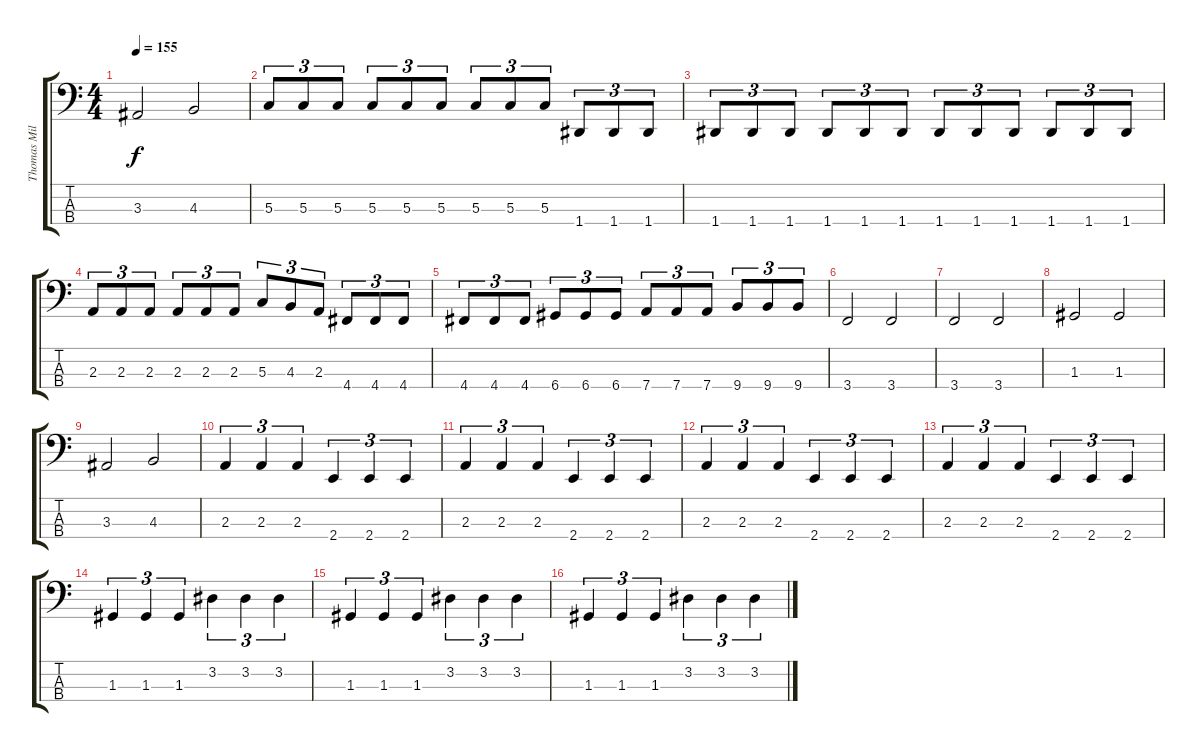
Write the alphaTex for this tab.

\track ("Thomas Miller - BASSE" "Thomas Mil") {instrument electricbasspick}
\staff {score tabs}
\tuning (F2 C2 G1 D1) {hide}
\ts (4 4)
\tempo 155
\clef f4
\ks c
3.3.2{dy f} 4.3.2 |
5.3.8{tu (3 2)} 5.3.8{tu (3 2)} 5.3.8{tu (3 2)} 5.3.8{tu (3 2)} 5.3.8{tu (3 2)} 5.3.8{tu (3 2)} 5.3.8{tu (3 2)} 5.3.8{tu (3 2)} 5.3.8{tu (3 2)} 1.4.8{tu (3 2)} 1.4.8{tu (3 2)} 1.4.8{tu (3 2)} |
1.4.8{tu (3 2)} 1.4.8{tu (3 2)} 1.4.8{tu (3 2)} 1.4.8{tu (3 2)} 1.4.8{tu (3 2)} 1.4.8{tu (3 2)} 1.4.8{tu (3 2)} 1.4.8{tu (3 2)} 1.4.8{tu (3 2)} 1.4.8{tu (3 2)} 1.4.8{tu (3 2)} 1.4.8{tu (3 2)} |
2.3.8{tu (3 2)} 2.3.8{tu (3 2)} 2.3.8{tu (3 2)} 2.3.8{tu (3 2)} 2.3.8{tu (3 2)} 2.3.8{tu (3 2)} 5.3.8{tu (3 2)} 4.3.8{tu (3 2)} 2.3.8{tu (3 2)} 4.4.8{tu (3 2)} 4.4.8{tu (3 2)} 4.4.8{tu (3 2)} |
4.4.8{tu (3 2)} 4.4.8{tu (3 2)} 4.4.8{tu (3 2)} 6.4.8{tu (3 2)} 6.4.8{tu (3 2)} 6.4.8{tu (3 2)} 7.4.8{tu (3 2)} 7.4.8{tu (3 2)} 7.4.8{tu (3 2)} 9.4.8{tu (3 2)} 9.4.8{tu (3 2)} 9.4.8{tu (3 2)} |
3.4.2 3.4.2 |
3.4.2 3.4.2 |
1.3.2 1.3.2 |
3.3.2 4.3.2 |
2.3.4{tu (3 2)} 2.3.4{tu (3 2)} 2.3.4{tu (3 2)} 2.4.4{tu (3 2)} 2.4.4{tu (3 2)} 2.4.4{tu (3 2)} |
2.3.4{tu (3 2)} 2.3.4{tu (3 2)} 2.3.4{tu (3 2)} 2.4.4{tu (3 2)} 2.4.4{tu (3 2)} 2.4.4{tu (3 2)} |
2.3.4{tu (3 2)} 2.3.4{tu (3 2)} 2.3.4{tu (3 2)} 2.4.4{tu (3 2)} 2.4.4{tu (3 2)} 2.4.4{tu (3 2)} |
2.3.4{tu (3 2)} 2.3.4{tu (3 2)} 2.3.4{tu (3 2)} 2.4.4{tu (3 2)} 2.4.4{tu (3 2)} 2.4.4{tu (3 2)} |
1.3.4{tu (3 2)} 1.3.4{tu (3 2)} 1.3.4{tu (3 2)} 3.2.4{tu (3 2)} 3.2.4{tu (3 2)} 3.2.4{tu (3 2)} |
1.3.4{tu (3 2)} 1.3.4{tu (3 2)} 1.3.4{tu (3 2)} 3.2.4{tu (3 2)} 3.2.4{tu (3 2)} 3.2.4{tu (3 2)} |
1.3.4{tu (3 2)} 1.3.4{tu (3 2)} 1.3.4{tu (3 2)} 3.2.4{tu (3 2)} 3.2.4{tu (3 2)} 3.2.4{tu (3 2)}
